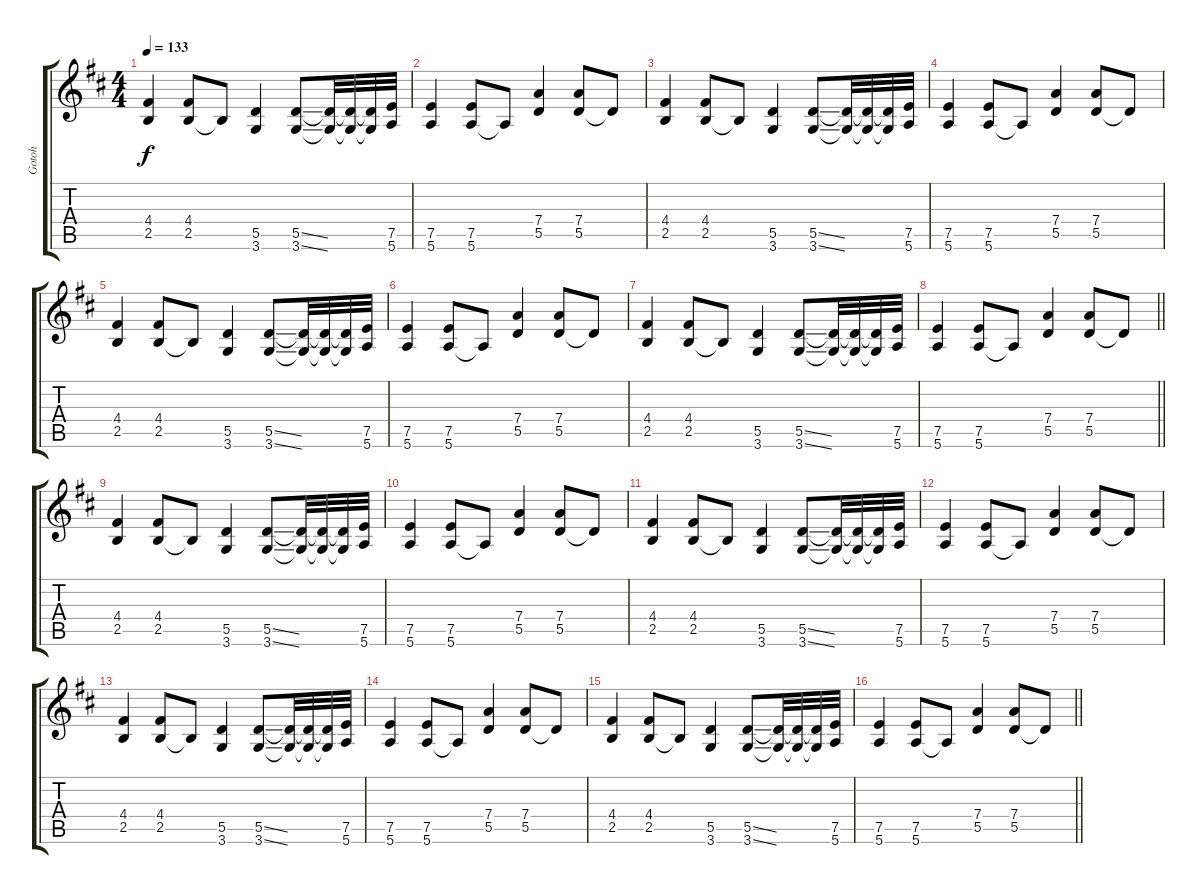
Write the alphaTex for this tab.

\track ("Gotoh" "Gotoh") {instrument overdrivenguitar}
\staff {score tabs}
\tuning (E4 B3 G3 D3 A2 E2) {hide}
\ts (4 4)
\tempo 133
\clef g2
\ks d
(4.4 2.5).4{dy f} (4.4 2.5).8 2.5{t}.8 (5.5 3.6).4 (5.5{ss} 3.6{ss}).8 (5.5{t} 3.6{t}).32 (5.5{t} 3.6{t}).32 (5.5{t} 3.6{t}).32 (7.5 5.6).32 |
(7.5 5.6).4 (7.5 5.6).8 5.6{t}.8 (7.4 5.5).4 (7.4 5.5).8 5.5{t}.8 |
(4.4 2.5).4 (4.4 2.5).8 2.5{t}.8 (5.5 3.6).4 (5.5{ss} 3.6{ss}).8 (5.5{t} 3.6{t}).32 (5.5{t} 3.6{t}).32 (5.5{t} 3.6{t}).32 (7.5 5.6).32 |
(7.5 5.6).4 (7.5 5.6).8 5.6{t}.8 (7.4 5.5).4 (7.4 5.5).8 5.5{t}.8 |
(4.4 2.5).4 (4.4 2.5).8 2.5{t}.8 (5.5 3.6).4 (5.5{ss} 3.6{ss}).8 (5.5{t} 3.6{t}).32 (5.5{t} 3.6{t}).32 (5.5{t} 3.6{t}).32 (7.5 5.6).32 |
(7.5 5.6).4 (7.5 5.6).8 5.6{t}.8 (7.4 5.5).4 (7.4 5.5).8 5.5{t}.8 |
(4.4 2.5).4 (4.4 2.5).8 2.5{t}.8 (5.5 3.6).4 (5.5{ss} 3.6{ss}).8 (5.5{t} 3.6{t}).32 (5.5{t} 3.6{t}).32 (5.5{t} 3.6{t}).32 (7.5 5.6).32 |
\barLineRight lightlight
(7.5 5.6).4 (7.5 5.6).8 5.6{t}.8 (7.4 5.5).4 (7.4 5.5).8 5.5{t}.8 |
(4.4 2.5).4 (4.4 2.5).8 2.5{t}.8 (5.5 3.6).4 (5.5{ss} 3.6{ss}).8 (5.5{t} 3.6{t}).32 (5.5{t} 3.6{t}).32 (5.5{t} 3.6{t}).32 (7.5 5.6).32 |
(7.5 5.6).4 (7.5 5.6).8 5.6{t}.8 (7.4 5.5).4 (7.4 5.5).8 5.5{t}.8 |
(4.4 2.5).4 (4.4 2.5).8 2.5{t}.8 (5.5 3.6).4 (5.5{ss} 3.6{ss}).8 (5.5{t} 3.6{t}).32 (5.5{t} 3.6{t}).32 (5.5{t} 3.6{t}).32 (7.5 5.6).32 |
(7.5 5.6).4 (7.5 5.6).8 5.6{t}.8 (7.4 5.5).4 (7.4 5.5).8 5.5{t}.8 |
(4.4 2.5).4 (4.4 2.5).8 2.5{t}.8 (5.5 3.6).4 (5.5{ss} 3.6{ss}).8 (5.5{t} 3.6{t}).32 (5.5{t} 3.6{t}).32 (5.5{t} 3.6{t}).32 (7.5 5.6).32 |
(7.5 5.6).4 (7.5 5.6).8 5.6{t}.8 (7.4 5.5).4 (7.4 5.5).8 5.5{t}.8 |
(4.4 2.5).4 (4.4 2.5).8 2.5{t}.8 (5.5 3.6).4 (5.5{ss} 3.6{ss}).8 (5.5{t} 3.6{t}).32 (5.5{t} 3.6{t}).32 (5.5{t} 3.6{t}).32 (7.5 5.6).32 |
\barLineRight lightlight
(7.5 5.6).4 (7.5 5.6).8 5.6{t}.8 (7.4 5.5).4 (7.4 5.5).8 5.5{t}.8
